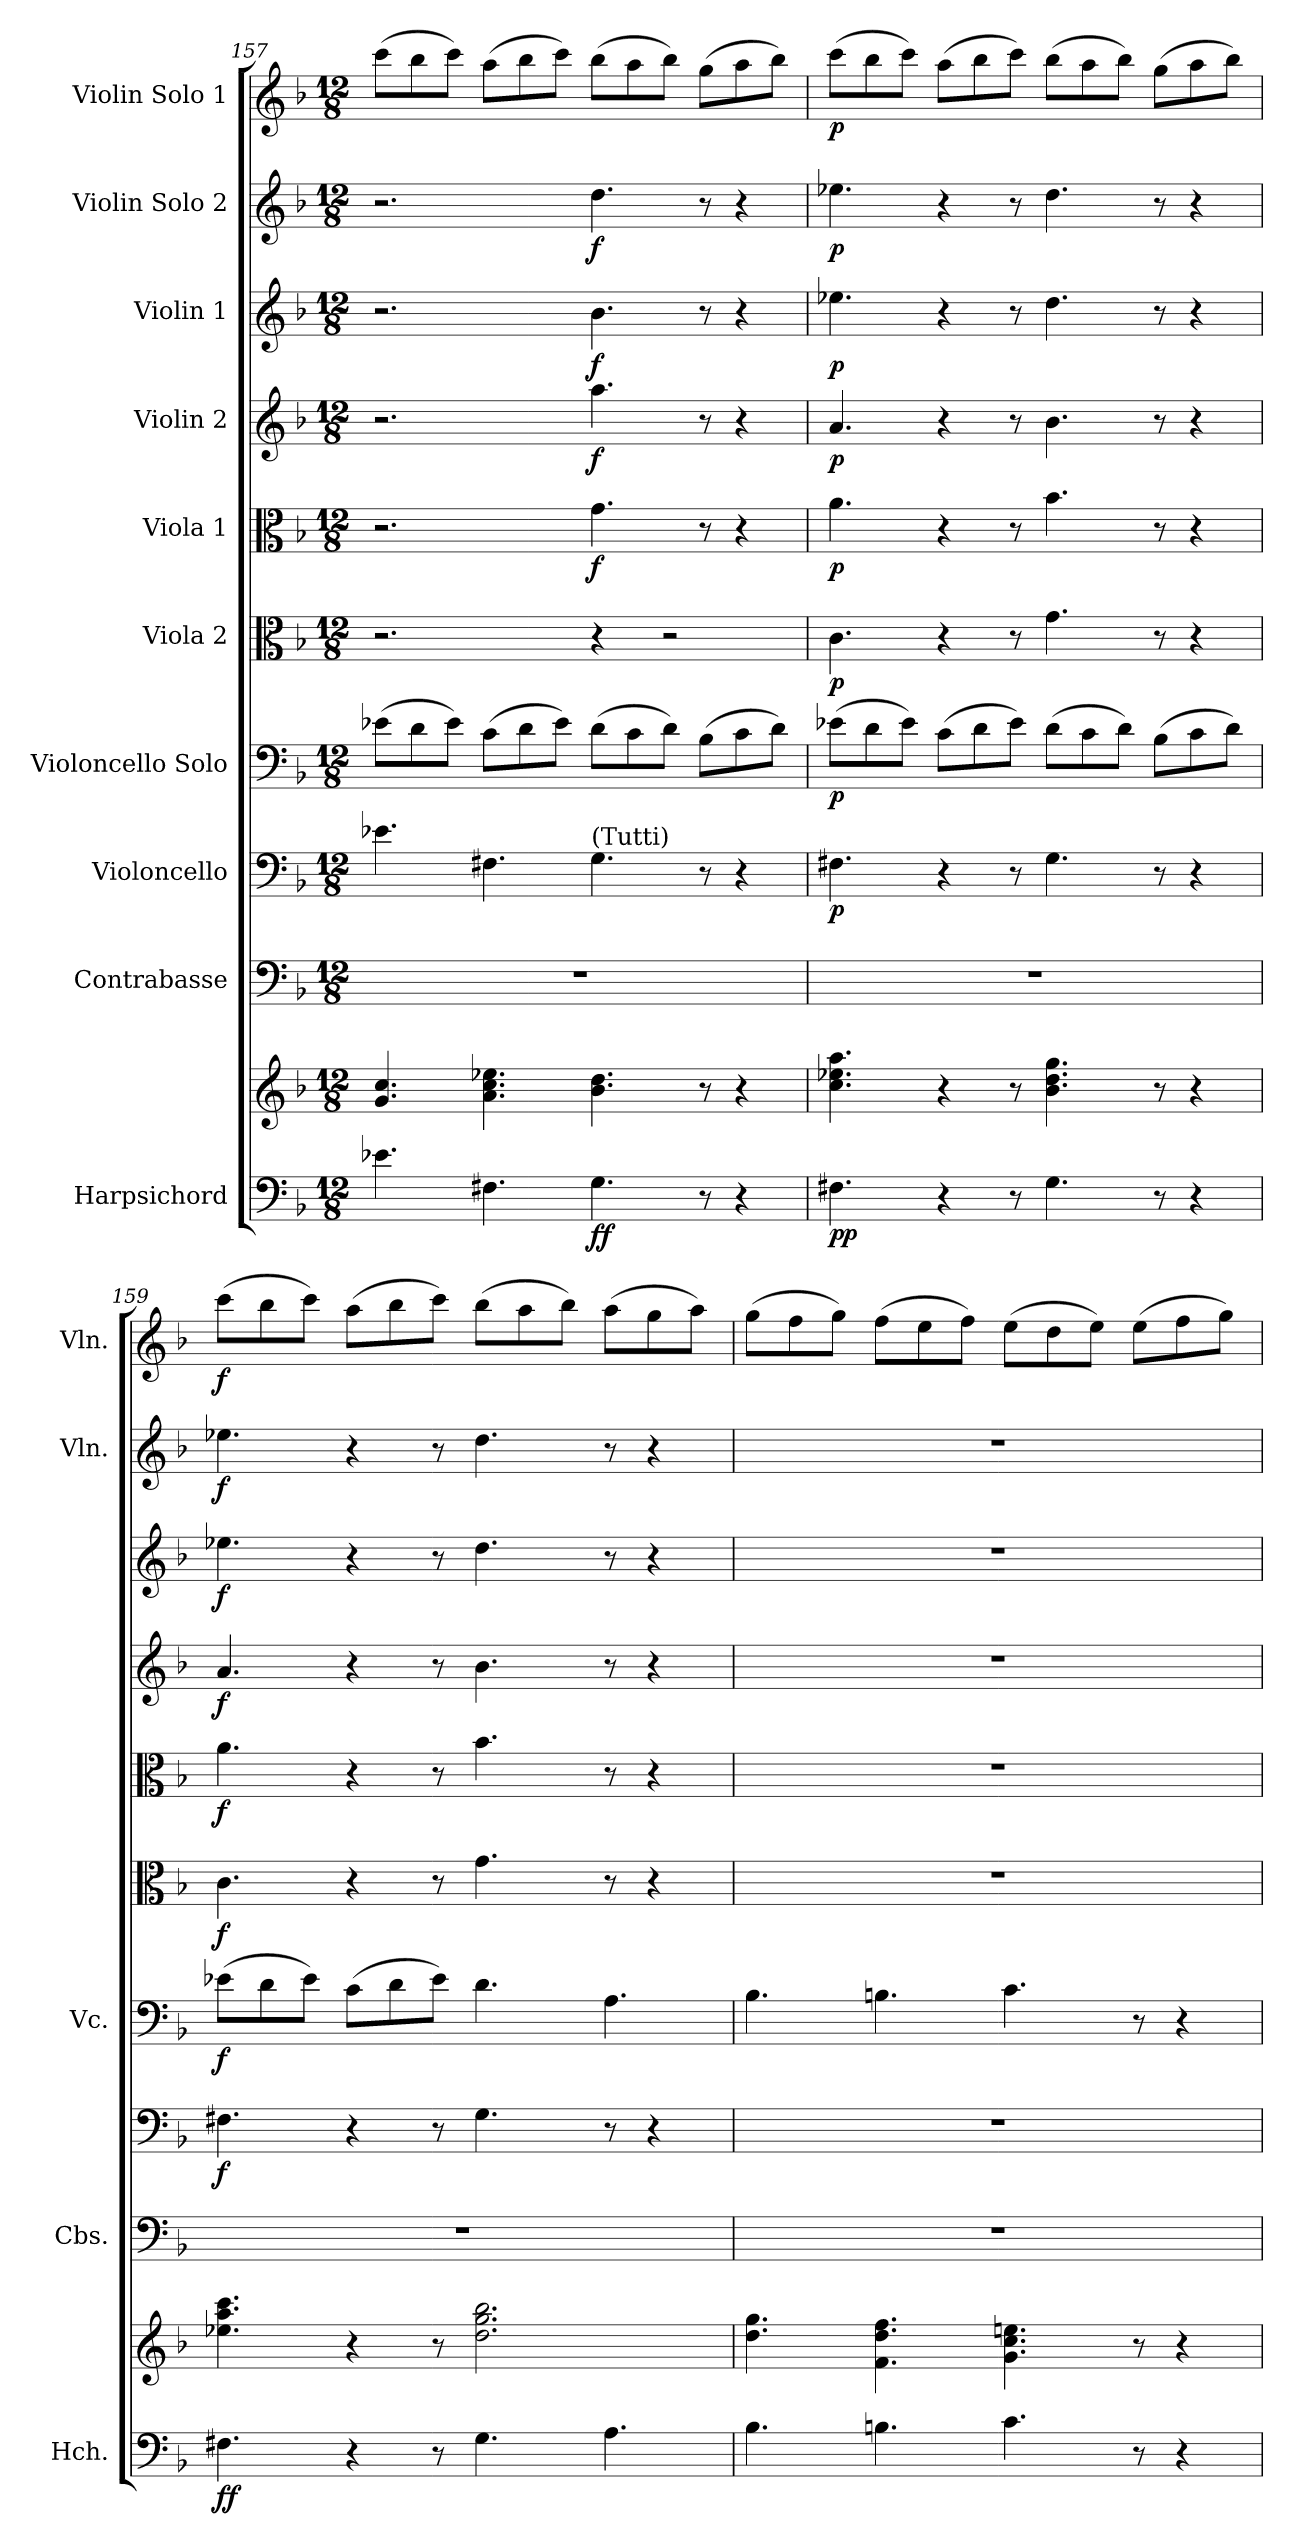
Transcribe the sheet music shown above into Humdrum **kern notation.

**kern	**kern	**dynam	**kern	**kern	**dynam	**kern	**dynam	**kern	**dynam	**kern	**dynam	**kern	**dynam	**kern	**dynam	**kern	**dynam	**kern	**dynam
*part10	*part10	*part10	*part9	*part8	*part8	*part7	*part7	*part6	*part6	*part5	*part5	*part4	*part4	*part3	*part3	*part2	*part2	*part1	*part1
*staff11	*staff10	*staff10/11	*staff9	*staff8	*staff8	*staff7	*staff7	*staff6	*staff6	*staff5	*staff5	*staff4	*staff4	*staff3	*staff3	*staff2	*staff2	*staff1	*staff1
*I"Harpsichord	*	*	*I"Contrabasse	*I"Violoncello	*	*I"Violoncello Solo	*	*I"Viola 2	*	*I"Viola 1	*	*I"Violin 2	*	*I"Violin 1	*	*I"Violin Solo 2	*	*I"Violin Solo 1	*
*I'Hch.	*	*	*I'Cbs.	*	*	*I'Vc.	*	*	*	*	*	*	*	*	*	*I'Vln.	*	*I'Vln.	*
*clefF4	*clefG2	*	*clefF4	*clefF4	*	*clefF4	*	*clefC3	*	*clefC3	*	*clefG2	*	*clefG2	*	*clefG2	*	*clefG2	*
*	*	*	*ITrd7c12	*	*	*	*	*	*	*	*	*	*	*	*	*	*	*	*
*k[b-]	*k[b-]	*	*k[b-]	*k[b-]	*	*k[b-]	*	*k[b-]	*	*k[b-]	*	*k[b-]	*	*k[b-]	*	*k[b-]	*	*k[b-]	*
*M12/8	*M12/8	*	*M12/8	*M12/8	*	*M12/8	*	*M12/8	*	*M12/8	*	*M12/8	*	*M12/8	*	*M12/8	*	*M12/8	*
=157	=157	=157	=157	=157	=157	=157	=157	=157	=157	=157	=157	=157	=157	=157	=157	=157	=157	=157	=157
4.e-X\	4.g/ 4.cc/	.	1.r	4.e-X\	.	(>8e-X\L	.	2.r	.	2.r	.	2.r	.	2.r	.	2.r	.	(>8ccc\L	.
.	.	.	.	.	.	8d\	.	.	.	.	.	.	.	.	.	.	.	8bb-\	.
.	.	.	.	.	.	8e-\J)	.	.	.	.	.	.	.	.	.	.	.	8ccc\J)	.
4.F#X\	4.a\ 4.cc\ 4.ee-X\	.	.	4.F#X\	.	(>8c\L	.	.	.	.	.	.	.	.	.	.	.	(>8aa\L	.
.	.	.	.	.	.	8d\	.	.	.	.	.	.	.	.	.	.	.	8bb-\	.
.	.	.	.	.	.	8e-\J)	.	.	.	.	.	.	.	.	.	.	.	8ccc\J)	.
!	!	!	!	!LO:TX:a:t=(Tutti)	!	!	!	!	!	!	!	!	!	!	!	!	!	!	!
!	!	!LO:DY:b=2	!	!	!	!	!	!	!	!	!	!	!	!	!	!	!	!	!
!	!	!LO:DY:n=1:b	!	!	!	!	!	!	!	!	!LO:DY:b	!	!LO:DY:b	!	!LO:DY:b	!	!LO:DY:b	!	!
4.G\	4.b-\ 4.dd\	f f	.	4.G\	.	(>8d\L	.	4r	.	4.g\	f	4.aa\	f	4.b-\	f	4.dd\	f	(>8bb-\L	.
.	.	.	.	.	.	8c\	.	.	.	.	.	.	.	.	.	.	.	8aa\	.
.	.	.	.	.	.	8d\J)	.	2r	.	.	.	.	.	.	.	.	.	8bb-\J)	.
8r	8r	.	.	8r	.	(>8B-\L	.	.	.	8r	.	8r	.	8r	.	8r	.	(>8gg\L	.
4r	4r	.	.	4r	.	8c\	.	.	.	4r	.	4r	.	4r	.	4r	.	8aa\	.
.	.	.	.	.	.	8d\J)	.	.	.	.	.	.	.	.	.	.	.	8bb-\J)	.
!!LO:LB:g=z
=158	=158	=158	=158	=158	=158	=158	=158	=158	=158	=158	=158	=158	=158	=158	=158	=158	=158	=158	=158
!	!	!LO:DY:b=2	!	!	!	!	!	!	!	!	!	!	!	!	!	!	!	!	!
!	!	!LO:DY:n=1:b	!	!	!LO:DY:b	!	!LO:DY:b	!	!LO:DY:b	!	!LO:DY:b	!	!LO:DY:b	!	!LO:DY:b	!	!LO:DY:b	!	!LO:DY:b
4.F#X\	4.cc\ 4.ee-X\ 4.aa\	p p	1.r	4.F#X\	p	(>8e-X\L	p	4.c\	p	4.a\	p	4.a/	p	4.ee-X\	p	4.ee-X\	p	(>8ccc\L	p
.	.	.	.	.	.	8d\	.	.	.	.	.	.	.	.	.	.	.	8bb-\	.
.	.	.	.	.	.	8e-\J)	.	.	.	.	.	.	.	.	.	.	.	8ccc\J)	.
4r	4r	.	.	4r	.	(>8c\L	.	4r	.	4r	.	4r	.	4r	.	4r	.	(>8aa\L	.
.	.	.	.	.	.	8d\	.	.	.	.	.	.	.	.	.	.	.	8bb-\	.
8r	8r	.	.	8r	.	8e-\J)	.	8r	.	8r	.	8r	.	8r	.	8r	.	8ccc\J)	.
4.G\	4.b-\ 4.dd\ 4.gg\	.	.	4.G\	.	(>8d\L	.	4.g\	.	4.b-\	.	4.b-\	.	4.dd\	.	4.dd\	.	(>8bb-\L	.
.	.	.	.	.	.	8c\	.	.	.	.	.	.	.	.	.	.	.	8aa\	.
.	.	.	.	.	.	8d\J)	.	.	.	.	.	.	.	.	.	.	.	8bb-\J)	.
8r	8r	.	.	8r	.	(>8B-\L	.	8r	.	8r	.	8r	.	8r	.	8r	.	(>8gg\L	.
4r	4r	.	.	4r	.	8c\	.	4r	.	4r	.	4r	.	4r	.	4r	.	8aa\	.
.	.	.	.	.	.	8d\J)	.	.	.	.	.	.	.	.	.	.	.	8bb-\J)	.
=159	=159	=159	=159	=159	=159	=159	=159	=159	=159	=159	=159	=159	=159	=159	=159	=159	=159	=159	=159
!	!	!LO:DY:b=2	!	!	!	!	!	!	!	!	!	!	!	!	!	!	!	!	!
!	!	!LO:DY:n=1:b	!	!	!LO:DY:b	!	!LO:DY:b	!	!LO:DY:b	!	!LO:DY:b	!	!LO:DY:b	!	!LO:DY:b	!	!LO:DY:b	!	!LO:DY:b
4.F#X\	4.ee-X\ 4.aa\ 4.ccc\	f f	1.r	4.F#X\	f	(>8e-X\L	f	4.c\	f	4.a\	f	4.a/	f	4.ee-X\	f	4.ee-X\	f	(>8ccc\L	f
.	.	.	.	.	.	8d\	.	.	.	.	.	.	.	.	.	.	.	8bb-\	.
.	.	.	.	.	.	8e-\J)	.	.	.	.	.	.	.	.	.	.	.	8ccc\J)	.
4r	4r	.	.	4r	.	(>8c\L	.	4r	.	4r	.	4r	.	4r	.	4r	.	(>8aa\L	.
.	.	.	.	.	.	8d\	.	.	.	.	.	.	.	.	.	.	.	8bb-\	.
8r	8r	.	.	8r	.	8e-\J)	.	8r	.	8r	.	8r	.	8r	.	8r	.	8ccc\J)	.
4.G\	2.dd\ 2.gg\ 2.bb-\	.	.	4.G\	.	4.d\	.	4.g\	.	4.b-\	.	4.b-\	.	4.dd\	.	4.dd\	.	(>8bb-\L	.
.	.	.	.	.	.	.	.	.	.	.	.	.	.	.	.	.	.	8aa\	.
.	.	.	.	.	.	.	.	.	.	.	.	.	.	.	.	.	.	8bb-\J)	.
4.A\	.	.	.	8r	.	4.A\	.	8r	.	8r	.	8r	.	8r	.	8r	.	(>8aa\L	.
.	.	.	.	4r	.	.	.	4r	.	4r	.	4r	.	4r	.	4r	.	8gg\	.
.	.	.	.	.	.	.	.	.	.	.	.	.	.	.	.	.	.	8aa\J)	.
=160	=160	=160	=160	=160	=160	=160	=160	=160	=160	=160	=160	=160	=160	=160	=160	=160	=160	=160	=160
4.B-\	4.dd\ 4.gg\	.	1.r	1.r	.	4.B-\	.	1.r	.	1.r	.	1.r	.	1.r	.	1.r	.	(>8gg\L	.
.	.	.	.	.	.	.	.	.	.	.	.	.	.	.	.	.	.	8ff\	.
.	.	.	.	.	.	.	.	.	.	.	.	.	.	.	.	.	.	8gg\J)	.
4.Bn\	4.f\ 4.dd\ 4.ff\	.	.	.	.	4.Bn\	.	.	.	.	.	.	.	.	.	.	.	(>8ff\L	.
.	.	.	.	.	.	.	.	.	.	.	.	.	.	.	.	.	.	8ee\	.
.	.	.	.	.	.	.	.	.	.	.	.	.	.	.	.	.	.	8ff\J)	.
4.c\	4.g\ 4.cc\ 4.een\	.	.	.	.	4.c\	.	.	.	.	.	.	.	.	.	.	.	(>8ee\L	.
.	.	.	.	.	.	.	.	.	.	.	.	.	.	.	.	.	.	8dd\	.
.	.	.	.	.	.	.	.	.	.	.	.	.	.	.	.	.	.	8ee\J)	.
8r	8r	.	.	.	.	8r	.	.	.	.	.	.	.	.	.	.	.	(>8ee\L	.
4r	4r	.	.	.	.	4r	.	.	.	.	.	.	.	.	.	.	.	8ff\	.
.	.	.	.	.	.	.	.	.	.	.	.	.	.	.	.	.	.	8gg\J)	.
=	=	=	=	=	=	=	=	=	=	=	=	=	=	=	=	=	=	=	=
*-	*-	*-	*-	*-	*-	*-	*-	*-	*-	*-	*-	*-	*-	*-	*-	*-	*-	*-	*-
